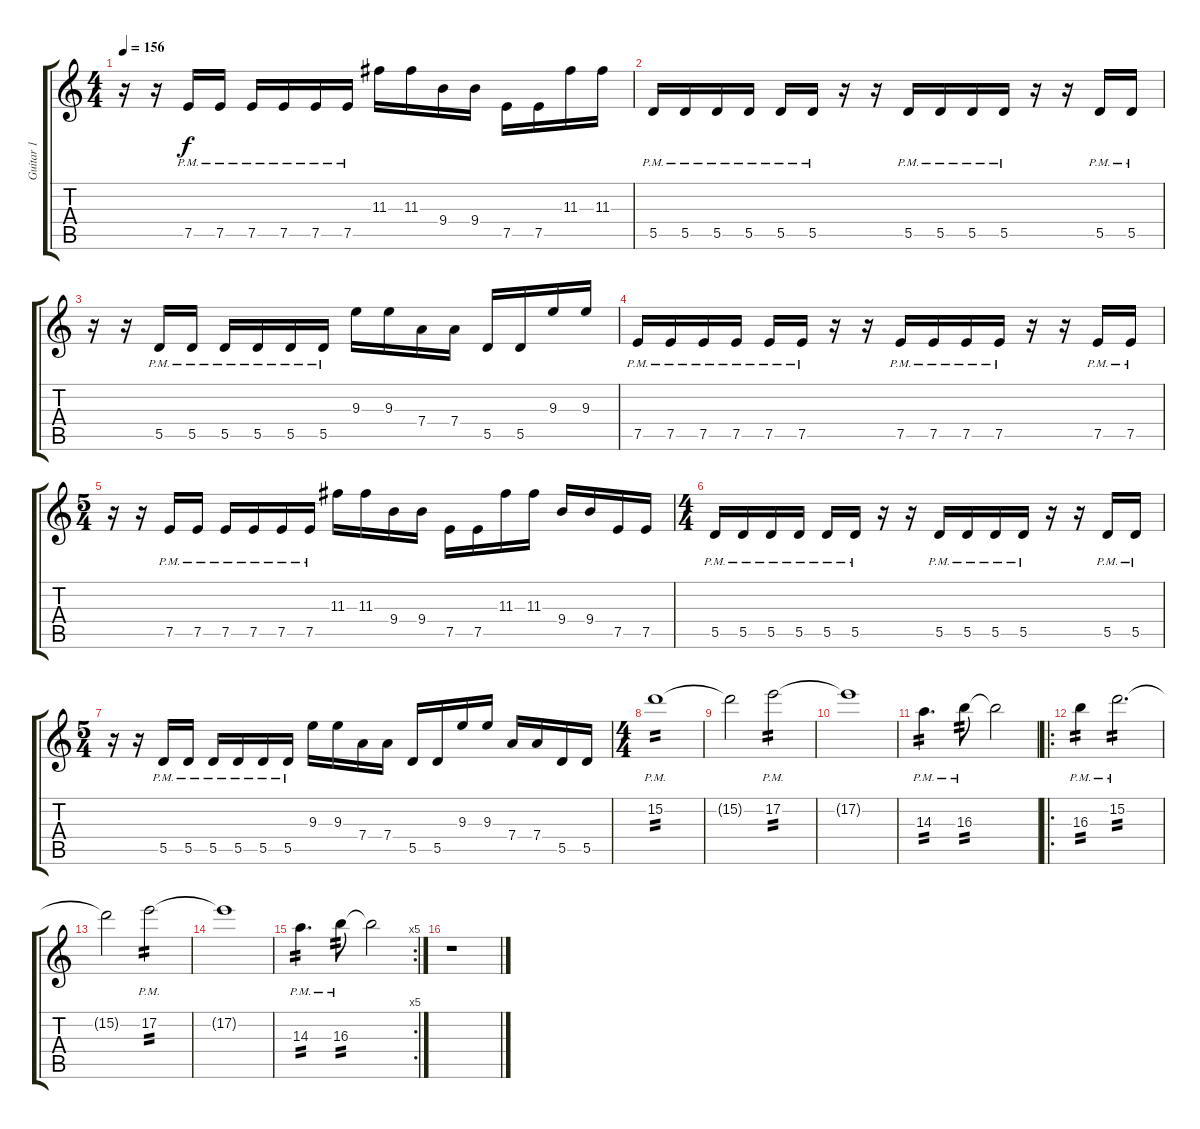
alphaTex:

\track ("Guitar 1" "Guitar 1") {instrument distortionguitar}
\staff {score tabs}
\tuning (E4 B3 G3 D3 A2 D2) {hide}
\ts (4 4)
\tempo 156
\clef g2
\ks c
r.16{dy f} r.16 7.5{pm}.16 7.5{pm}.16 7.5{pm}.16 7.5{pm}.16 7.5{pm}.16 7.5{pm}.16 11.3.16 11.3.16 9.4.16 9.4.16 7.5.16 7.5.16 11.3.16 11.3.16 |
5.5{pm}.16 5.5{pm}.16 5.5{pm}.16 5.5{pm}.16 5.5{pm}.16 5.5{pm}.16 r.16 r.16 5.5{pm}.16 5.5{pm}.16 5.5{pm}.16 5.5{pm}.16 r.16 r.16 5.5{pm}.16 5.5{pm}.16 |
r.16 r.16 5.5{pm}.16 5.5{pm}.16 5.5{pm}.16 5.5{pm}.16 5.5{pm}.16 5.5{pm}.16 9.3.16 9.3.16 7.4.16 7.4.16 5.5.16 5.5.16 9.3.16 9.3.16 |
7.5{pm}.16 7.5{pm}.16 7.5{pm}.16 7.5{pm}.16 7.5{pm}.16 7.5{pm}.16 r.16 r.16 7.5{pm}.16 7.5{pm}.16 7.5{pm}.16 7.5{pm}.16 r.16 r.16 7.5{pm}.16 7.5{pm}.16 |
\ts (5 4)
r.16 r.16 7.5{pm}.16 7.5{pm}.16 7.5{pm}.16 7.5{pm}.16 7.5{pm}.16 7.5{pm}.16 11.3.16 11.3.16 9.4.16 9.4.16 7.5.16 7.5.16 11.3.16 11.3.16 9.4.16 9.4.16 7.5.16 7.5.16 |
\ts (4 4)
5.5{pm}.16 5.5{pm}.16 5.5{pm}.16 5.5{pm}.16 5.5{pm}.16 5.5{pm}.16 r.16 r.16 5.5{pm}.16 5.5{pm}.16 5.5{pm}.16 5.5{pm}.16 r.16 r.16 5.5{pm}.16 5.5{pm}.16 |
\ts (5 4)
r.16 r.16 5.5{pm}.16 5.5{pm}.16 5.5{pm}.16 5.5{pm}.16 5.5{pm}.16 5.5{pm}.16 9.3.16 9.3.16 7.4.16 7.4.16 5.5.16 5.5.16 9.3.16 9.3.16 7.4.16 7.4.16 5.5.16 5.5.16 |
\ts (4 4)
15.2{pm}.1{tp 2} |
15.2{t}.2 17.2{pm}.2{tp 2} |
17.2{t}.1 |
14.3{pm}.4{d tp 2} 16.3{pm}.8{tp 2} 16.3{t}.2 |
\ro
16.3{pm}.4{tp 2} 15.2{pm}.2{d tp 2} |
15.2{t}.2 17.2{pm}.2{tp 2} |
17.2{t}.1 |
\rc 5
14.3{pm}.4{d tp 2} 16.3{pm}.8{tp 2} 16.3{t}.2 |
r.1
